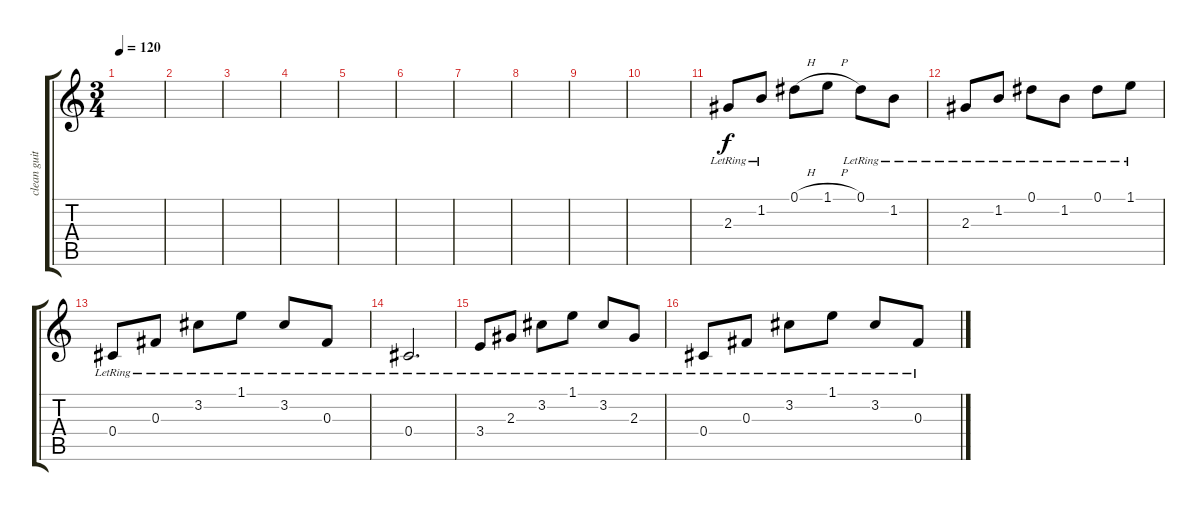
\track ("clean guitar 2" "clean guit") {instrument electricguitarclean}
\staff {score tabs}
\tuning (Eb4 Bb3 Gb3 Db3 Ab2 Eb2) {hide}
\ts (3 4)
\tempo 120
\clef g2
\ks c
|
|
|
|
|
|
|
|
|
|
2.3{lr}.8 1.2{lr}.8 0.1{h}.8 1.1{h}.8 0.1{lr}.8 1.2{lr}.8 |
2.3{lr}.8 1.2{lr}.8 0.1{lr}.8 1.2{lr}.8 0.1{lr}.8 1.1{lr}.8 |
0.4{lr}.8 0.3{lr}.8 3.2{lr}.8 1.1{lr}.8 3.2{lr}.8 0.3{lr}.8 |
0.4{lr}.2{d} |
3.4{lr}.8 2.3{lr}.8 3.2{lr}.8 1.1{lr}.8 3.2{lr}.8 2.3{lr}.8 |
0.4{lr}.8 0.3{lr}.8 3.2{lr}.8 1.1{lr}.8 3.2{lr}.8 0.3{lr}.8
